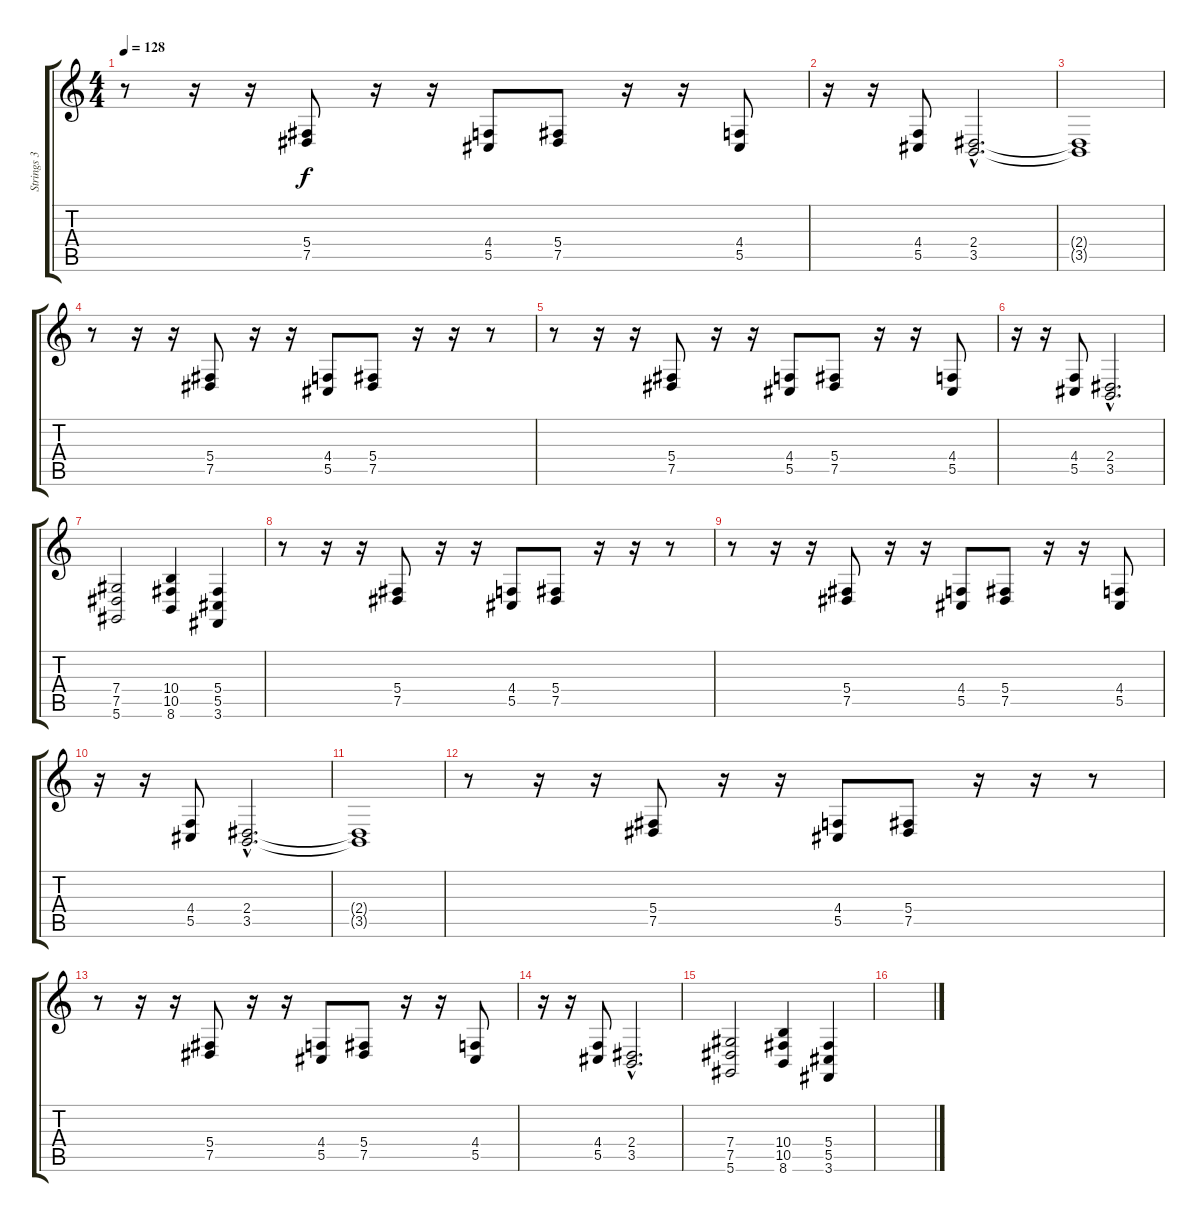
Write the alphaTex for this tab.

\track ("Strings 3" "Strings 3") {instrument stringensemble2}
\staff {score tabs}
\tuning (Eb4 Bb3 Gb3 Db3 Ab2 Eb2) {hide}
\ts (4 4)
\tempo 128
\clef g2
\ks c
r.8{dy f} r.16 r.16 (5.4 7.5).8 r.16 r.16 (4.4 5.5).8 (5.4 7.5).8 r.16 r.16 (4.4 5.5).8 |
r.16 r.16 (4.4 5.5).8 (2.4{hac} 3.5{hac}).2{d} |
(2.4{t} 3.5{t}).1 |
r.8 r.16 r.16 (5.4 7.5).8 r.16 r.16 (4.4 5.5).8 (5.4 7.5).8 r.16 r.16 r.8 |
r.8 r.16 r.16 (5.4 7.5).8 r.16 r.16 (4.4 5.5).8 (5.4 7.5).8 r.16 r.16 (4.4 5.5).8 |
r.16 r.16 (4.4 5.5).8 (2.4{hac} 3.5{hac}).2{d} |
(7.4 7.5 5.6).2 (10.4 10.5 8.6).4 (5.4 5.5 3.6).4 |
r.8 r.16 r.16 (5.4 7.5).8 r.16 r.16 (4.4 5.5).8 (5.4 7.5).8 r.16 r.16 r.8 |
r.8 r.16 r.16 (5.4 7.5).8 r.16 r.16 (4.4 5.5).8 (5.4 7.5).8 r.16 r.16 (4.4 5.5).8 |
r.16 r.16 (4.4 5.5).8 (2.4{hac} 3.5{hac}).2{d} |
(2.4{t} 3.5{t}).1 |
r.8 r.16 r.16 (5.4 7.5).8 r.16 r.16 (4.4 5.5).8 (5.4 7.5).8 r.16 r.16 r.8 |
r.8 r.16 r.16 (5.4 7.5).8 r.16 r.16 (4.4 5.5).8 (5.4 7.5).8 r.16 r.16 (4.4 5.5).8 |
r.16 r.16 (4.4 5.5).8 (2.4{hac} 3.5{hac}).2{d} |
(7.4 7.5 5.6).2 (10.4 10.5 8.6).4 (5.4 5.5 3.6).4 |
\section ("" "")
